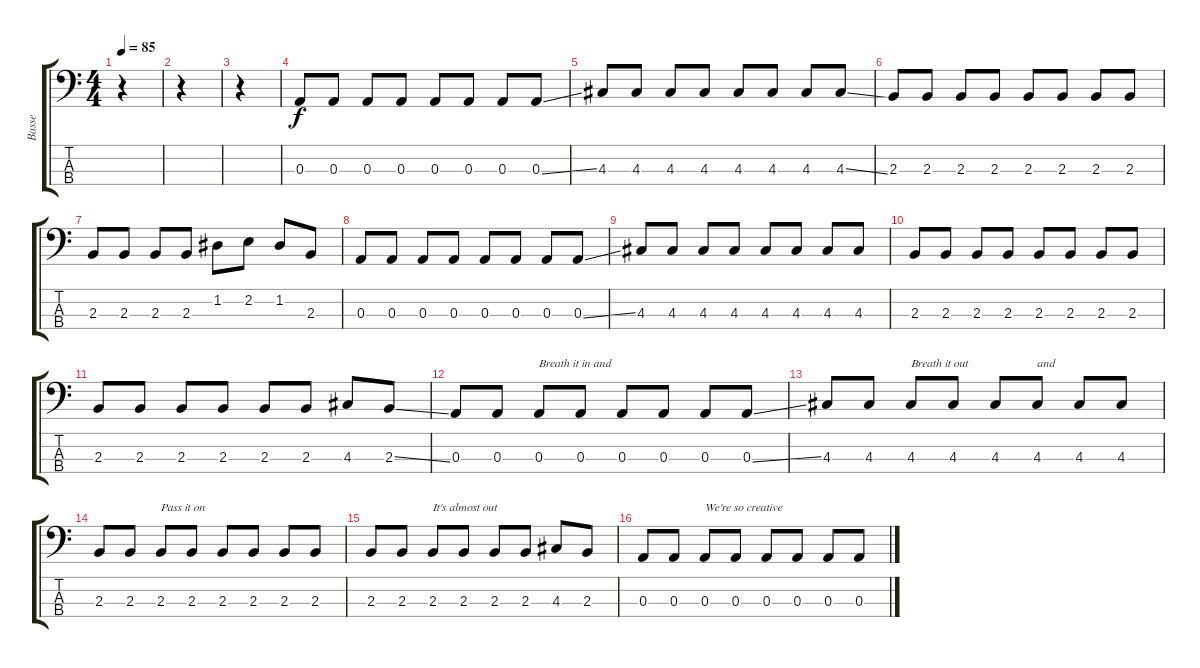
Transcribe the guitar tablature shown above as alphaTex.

\track ("Basse" "Basse") {instrument electricbassfinger}
\staff {score tabs}
\tuning (G2 D2 A1 E1) {hide}
\ts (4 4)
\tempo 85
\clef f4
\ks c
r.4{dy f instrument electricbassfinger} |
r.4 |
r.4 |
0.3.8 0.3.8 0.3.8 0.3.8 0.3.8 0.3.8 0.3.8 0.3{ss}.8 |
4.3.8 4.3.8 4.3.8 4.3.8 4.3.8 4.3.8 4.3.8 4.3{ss}.8 |
2.3.8 2.3.8 2.3.8 2.3.8 2.3.8 2.3.8 2.3.8 2.3.8 |
2.3.8 2.3.8 2.3.8 2.3.8 1.2.8 2.2.8 1.2.8 2.3.8 |
0.3.8 0.3.8 0.3.8 0.3.8 0.3.8 0.3.8 0.3.8 0.3{ss}.8 |
4.3.8 4.3.8 4.3.8 4.3.8 4.3.8 4.3.8 4.3.8 4.3.8 |
2.3.8 2.3.8 2.3.8 2.3.8 2.3.8 2.3.8 2.3.8 2.3.8 |
2.3.8 2.3.8 2.3.8 2.3.8 2.3.8 2.3.8 4.3.8 2.3{ss}.8 |
0.3.8 0.3.8 0.3.8{txt "Breath it in and"} 0.3.8 0.3.8 0.3.8 0.3.8 0.3{ss}.8 |
4.3.8 4.3.8 4.3.8{txt "Breath it out"} 4.3.8 4.3.8 4.3.8{txt "and"} 4.3.8 4.3.8 |
2.3.8 2.3.8 2.3.8{txt "Pass it on"} 2.3.8 2.3.8 2.3.8 2.3.8 2.3.8 |
2.3.8 2.3.8 2.3.8{txt "It's almost out"} 2.3.8 2.3.8 2.3.8 4.3.8 2.3.8 |
0.3.8 0.3.8 0.3.8{txt "We're so creative"} 0.3.8 0.3.8 0.3.8 0.3.8 0.3.8
